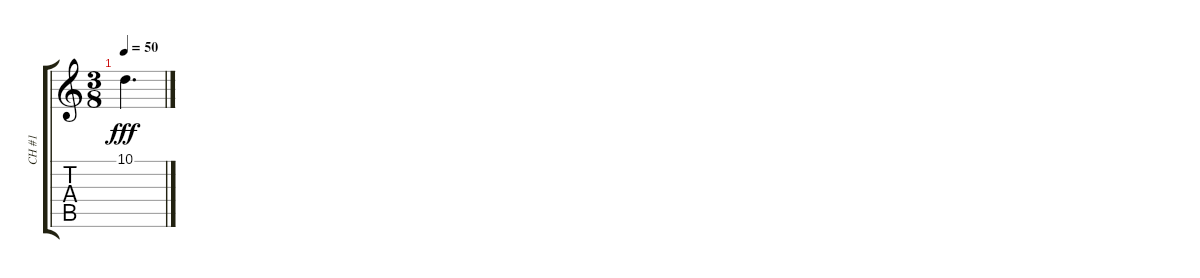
\track ("CH #1" "CH #1") {instrument harpsichord}
\staff {score tabs}
\tuning (E4 B3 G3 D3 A2 E2) {hide}
\ts (3 8)
\tempo 50
\clef g2
\ks c
10.1.4{d dy fff}
